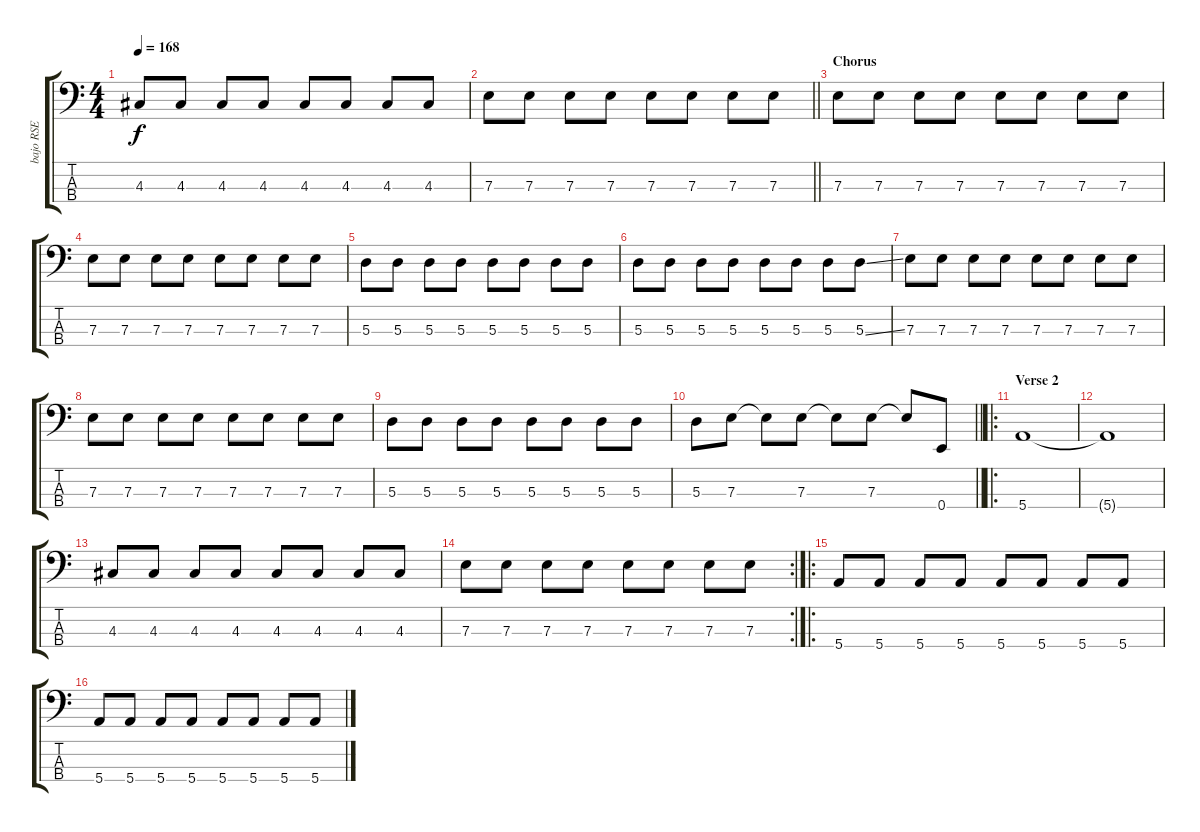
\track ("bajo RSE" "bajo RSE") {instrument electricbassfinger}
\staff {score tabs}
\tuning (G2 D2 A1 E1) {hide}
\ts (4 4)
\tempo 168
\clef f4
\ks c
4.3.8{dy f} 4.3.8 4.3.8 4.3.8 4.3.8 4.3.8 4.3.8 4.3.8 |
\barLineRight lightlight
7.3.8 7.3.8 7.3.8 7.3.8 7.3.8 7.3.8 7.3.8 7.3.8 |
\section ("" "Chorus")
7.3.8 7.3.8 7.3.8 7.3.8 7.3.8 7.3.8 7.3.8 7.3.8 |
7.3.8 7.3.8 7.3.8 7.3.8 7.3.8 7.3.8 7.3.8 7.3.8 |
5.3.8 5.3.8 5.3.8 5.3.8 5.3.8 5.3.8 5.3.8 5.3.8 |
5.3.8 5.3.8 5.3.8 5.3.8 5.3.8 5.3.8 5.3.8 5.3{ss}.8 |
7.3.8 7.3.8 7.3.8 7.3.8 7.3.8 7.3.8 7.3.8 7.3.8 |
7.3.8 7.3.8 7.3.8 7.3.8 7.3.8 7.3.8 7.3.8 7.3.8 |
5.3.8 5.3.8 5.3.8 5.3.8 5.3.8 5.3.8 5.3.8 5.3.8 |
\barLineRight lightlight
5.3.8 7.3.8 7.3{t}.8 7.3.8 7.3{t}.8 7.3.8 7.3{t}.8 0.4.8 |
\ro
\section ("" "Verse 2")
5.4.1 |
5.4{t}.1 |
4.3.8 4.3.8 4.3.8 4.3.8 4.3.8 4.3.8 4.3.8 4.3.8 |
\rc 2
7.3.8 7.3.8 7.3.8 7.3.8 7.3.8 7.3.8 7.3.8 7.3.8 |
\ro
5.4.8 5.4.8 5.4.8 5.4.8 5.4.8 5.4.8 5.4.8 5.4.8 |
5.4.8 5.4.8 5.4.8 5.4.8 5.4.8 5.4.8 5.4.8 5.4.8
